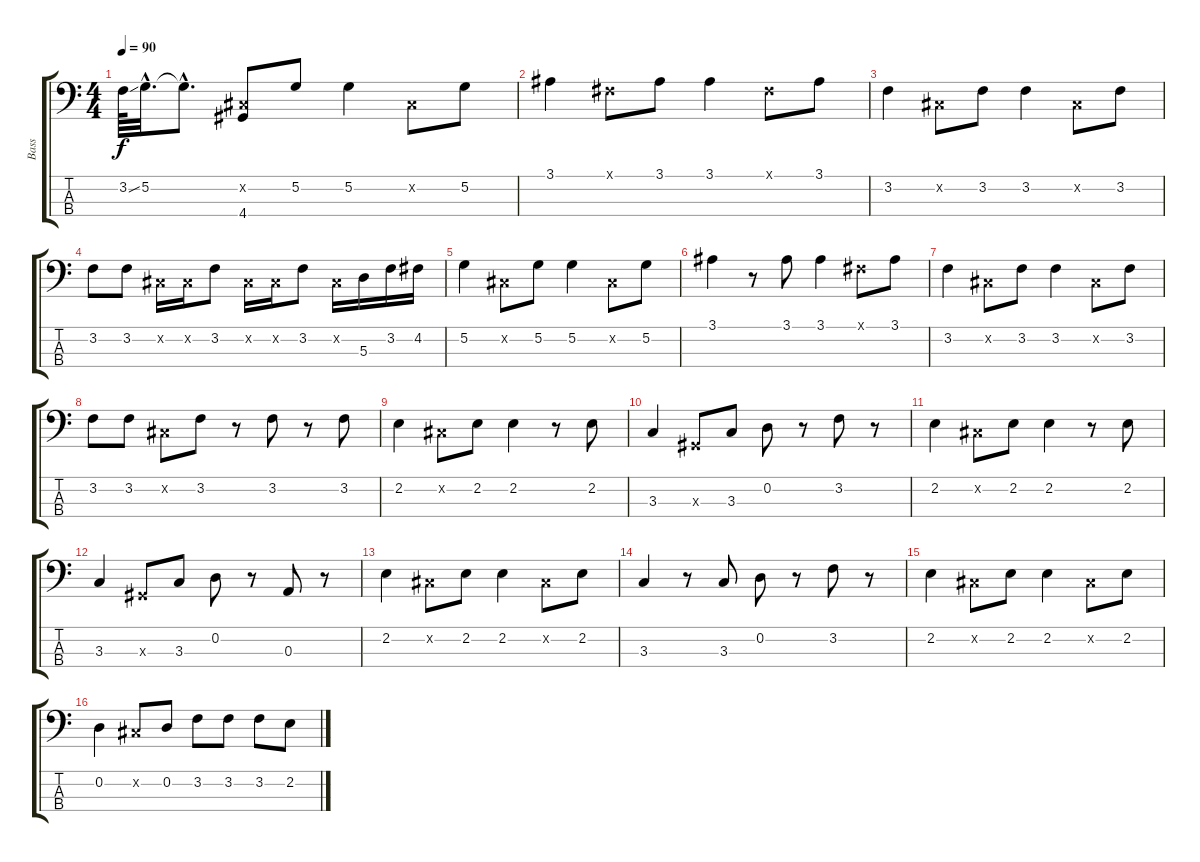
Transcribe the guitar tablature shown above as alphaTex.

\track ("Bass" "Bass") {instrument electricbassfinger}
\staff {score tabs}
\tuning (G2 D2 A1 E1) {hide}
\ts (4 4)
\tempo 90
\clef f4
\ks c
3.2{ss}.64{dy f} 5.2{hac}.32{d} 5.2{hac t}.8{d} (-1.2{x} 4.4).8 5.2.8 5.2.4 -1.2{x}.8 5.2.8 |
3.1.4 -1.1{x}.8 3.1.8 3.1.4 -1.1{x}.8 3.1.8 |
3.2.4 -1.2{x}.8 3.2.8 3.2.4 -1.2{x}.8 3.2.8 |
3.2.8 3.2.8 -1.2{x}.16 -1.2{x}.16 3.2.8 -1.2{x}.16 -1.2{x}.16 3.2.8 -1.2{x}.16 5.3.16 3.2.16 4.2.16 |
5.2.4 -1.2{x}.8 5.2.8 5.2.4 -1.2{x}.8 5.2.8 |
3.1.4 r.8 3.1.8 3.1.4 -1.1{x}.8 3.1.8 |
3.2.4 -1.2{x}.8 3.2.8 3.2.4 -1.2{x}.8 3.2.8 |
3.2.8 3.2.8 -1.2{x}.8 3.2.8 r.8 3.2.8 r.8 3.2.8 |
2.2.4 -1.2{x}.8 2.2.8 2.2.4 r.8 2.2.8 |
3.3.4 -1.3{x}.8 3.3.8 0.2.8 r.8 3.2.8 r.8 |
2.2.4 -1.2{x}.8 2.2.8 2.2.4 r.8 2.2.8 |
3.3.4 -1.3{x}.8 3.3.8 0.2.8 r.8 0.3.8 r.8 |
2.2.4 -1.2{x}.8 2.2.8 2.2.4 -1.2{x}.8 2.2.8 |
3.3.4 r.8 3.3.8 0.2.8 r.8 3.2.8 r.8 |
2.2.4 -1.2{x}.8 2.2.8 2.2.4 -1.2{x}.8 2.2.8 |
0.2.4 -1.2{x}.8 0.2.8 3.2.8 3.2.8 3.2.8 2.2.8
